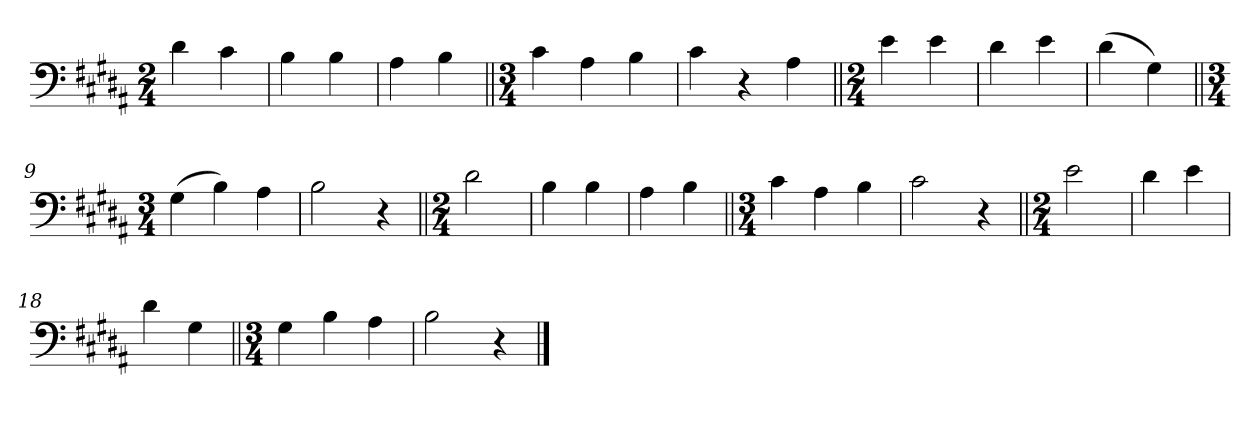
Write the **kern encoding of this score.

**kern
*part1
*staff1
*clefF4
*k[f#c#g#d#a#]
*M2/4
=1
4d#\
4c#\
=2
4B\
4B\
=3
4A#\
4B\
=4||
*M3/4
4c#\
4A#\
4B\
=5
4c#\
4r
4A#\
=6||
*M2/4
4e\
4e\
=7
4d#\
4e\
=8
(4d#\
4G#\)
=9||
*M3/4
(4G#\
4B\)
4A#\
=10
2B\
4r
=11||
*M2/4
2d#\
=12
4B\
4B\
=13
4A#\
4B\
=14||
*M3/4
4c#\
4A#\
4B\
=15
2c#\
4r
=16||
*M2/4
2e\
=17
4d#\
4e\
=18
4d#\
4G#\
=19||
*M3/4
4G#\
4B\
4A#\
=20
2B\
4r
==
*-
